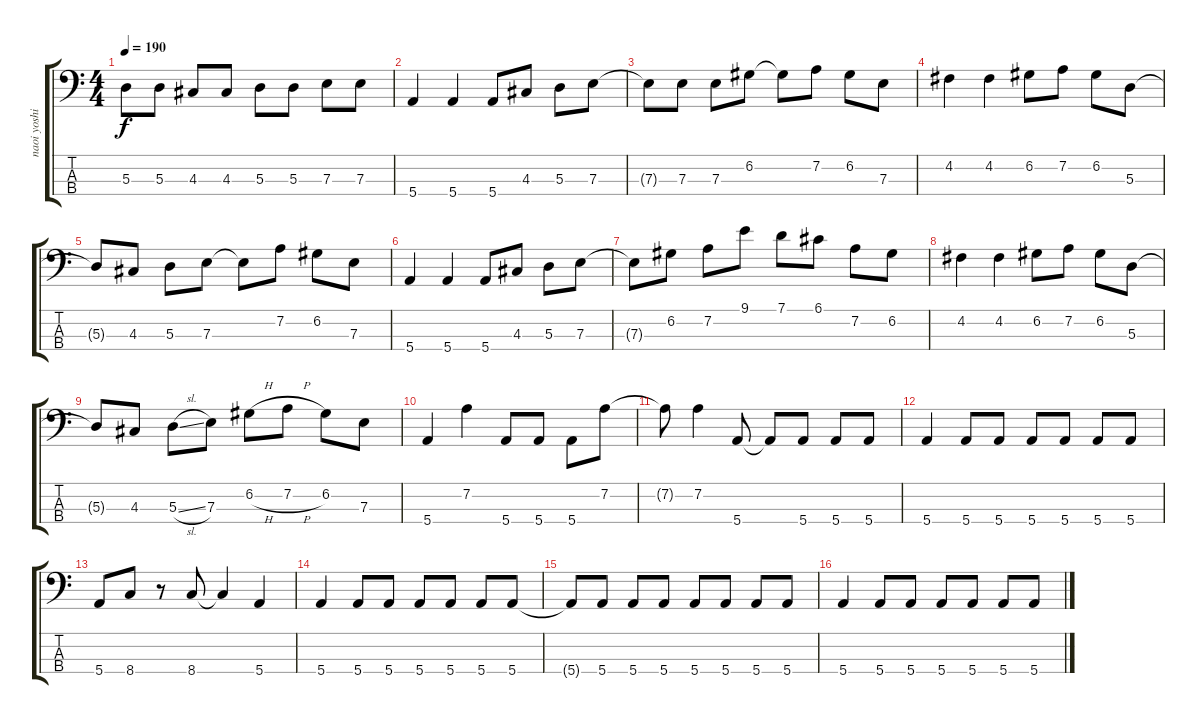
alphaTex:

\track ("naoi yoshifumi" "naoi yoshi") {instrument electricbasspick}
\staff {score tabs}
\tuning (G2 D2 A1 E1) {hide}
\ts (4 4)
\tempo 190
\clef f4
\ks c
5.3.8{dy f} 5.3.8 4.3.8 4.3.8 5.3.8 5.3.8 7.3.8 7.3.8 |
5.4.4 5.4.4 5.4.8 4.3.8 5.3.8 7.3.8 |
7.3{t}.8 7.3.8 7.3.8 6.2.8 6.2{t}.8 7.2.8 6.2.8 7.3.8 |
4.2.4 4.2.4 6.2.8 7.2.8 6.2.8 5.3.8 |
5.3{t}.8 4.3.8 5.3.8 7.3.8 7.3{t}.8 7.2.8 6.2.8 7.3.8 |
5.4.4 5.4.4 5.4.8 4.3.8 5.3.8 7.3.8 |
7.3{t}.8 6.2.8 7.2.8 9.1.8 7.1.8 6.1.8 7.2.8 6.2.8 |
4.2.4 4.2.4 6.2.8 7.2.8 6.2.8 5.3.8 |
5.3{t}.8 4.3.8 5.3{sl}.8 7.3.8 6.2{h}.8 7.2{h}.8 6.2.8 7.3.8 |
5.4.4 7.2.4 5.4.8 5.4.8 5.4.8 7.2.8 |
7.2{t}.8 7.2.4 5.4.8 5.4{t}.8 5.4.8 5.4.8 5.4.8 |
5.4.4 5.4.8 5.4.8 5.4.8 5.4.8 5.4.8 5.4.8 |
5.4.8 8.4.8 r.8 8.4.8 8.4{t}.4 5.4.4 |
5.4.4 5.4.8 5.4.8 5.4.8 5.4.8 5.4.8 5.4.8 |
5.4{t}.8 5.4.8 5.4.8 5.4.8 5.4.8 5.4.8 5.4.8 5.4.8 |
5.4.4 5.4.8 5.4.8 5.4.8 5.4.8 5.4.8 5.4.8
